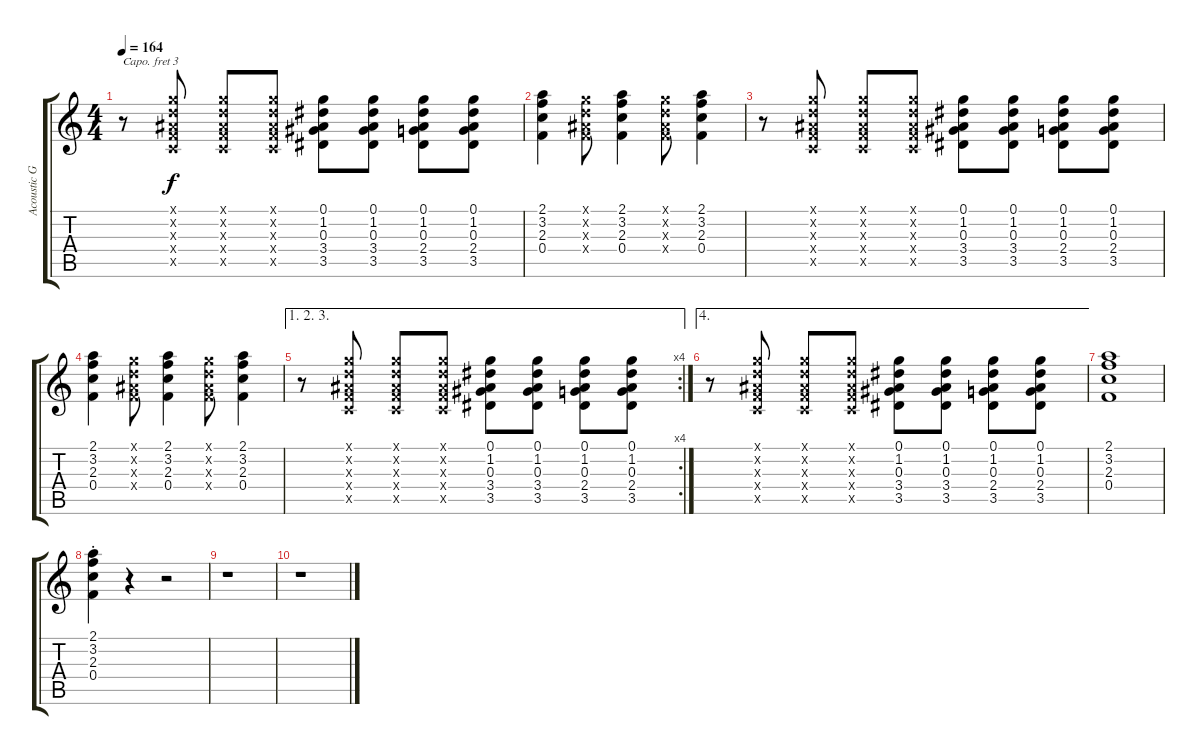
\track ("Acoustic Guitar (Capo 3rd fret)" "Acoustic G") {instrument acousticguitarsteel}
\staff {score tabs}
\capo 3
\tuning (E4 B3 G3 D3 A2 E2) {hide}
\ts (4 4)
\tempo 164
\clef g2
\ks c
r.8{dy f} (0.1{x} 0.2{x} 0.3{x} 0.4{x} 0.5{x}).8 (0.1{x} 0.2{x} 0.3{x} 0.4{x} 0.5{x}).8 (0.1{x} 0.2{x} 0.3{x} 0.4{x} 0.5{x}).8 (0.1 1.2 0.3 3.4 3.5).8 (0.1 1.2 0.3 3.4 3.5).8 (0.1 1.2 0.3 2.4 3.5).8 (0.1 1.2 0.3 2.4 3.5).8 |
(2.1 3.2 2.3 0.4).4 (0.1{x} 0.2{x} 0.3{x} 0.4{x}).8 (2.1 3.2 2.3 0.4).4 (0.1{x} 0.2{x} 0.3{x} 0.4{x}).8 (2.1 3.2 2.3 0.4).4 |
r.8 (0.1{x} 0.2{x} 0.3{x} 0.4{x} 0.5{x}).8 (0.1{x} 0.2{x} 0.3{x} 0.4{x} 0.5{x}).8 (0.1{x} 0.2{x} 0.3{x} 0.4{x} 0.5{x}).8 (0.1 1.2 0.3 3.4 3.5).8 (0.1 1.2 0.3 3.4 3.5).8 (0.1 1.2 0.3 2.4 3.5).8 (0.1 1.2 0.3 2.4 3.5).8 |
(2.1 3.2 2.3 0.4).4 (0.1{x} 0.2{x} 0.3{x} 0.4{x}).8 (2.1 3.2 2.3 0.4).4 (0.1{x} 0.2{x} 0.3{x} 0.4{x}).8 (2.1 3.2 2.3 0.4).4 |
\ae (1 2 3)
\rc 4
r.8 (0.1{x} 0.2{x} 0.3{x} 0.4{x} 0.5{x}).8 (0.1{x} 0.2{x} 0.3{x} 0.4{x} 0.5{x}).8 (0.1{x} 0.2{x} 0.3{x} 0.4{x} 0.5{x}).8 (0.1 1.2 0.3 3.4 3.5).8 (0.1 1.2 0.3 3.4 3.5).8 (0.1 1.2 0.3 2.4 3.5).8 (0.1 1.2 0.3 2.4 3.5).8 |
\ae 4
r.8 (0.1{x} 0.2{x} 0.3{x} 0.4{x} 0.5{x}).8 (0.1{x} 0.2{x} 0.3{x} 0.4{x} 0.5{x}).8 (0.1{x} 0.2{x} 0.3{x} 0.4{x} 0.5{x}).8 (0.1 1.2 0.3 3.4 3.5).8 (0.1 1.2 0.3 3.4 3.5).8 (0.1 1.2 0.3 2.4 3.5).8 (0.1 1.2 0.3 2.4 3.5).8 |
(2.1 3.2 2.3 0.4).1 |
(2.1{st} 3.2{st} 2.3{st} 0.4{st}).4 r.4 r.2 |
r.1 |
r.1
